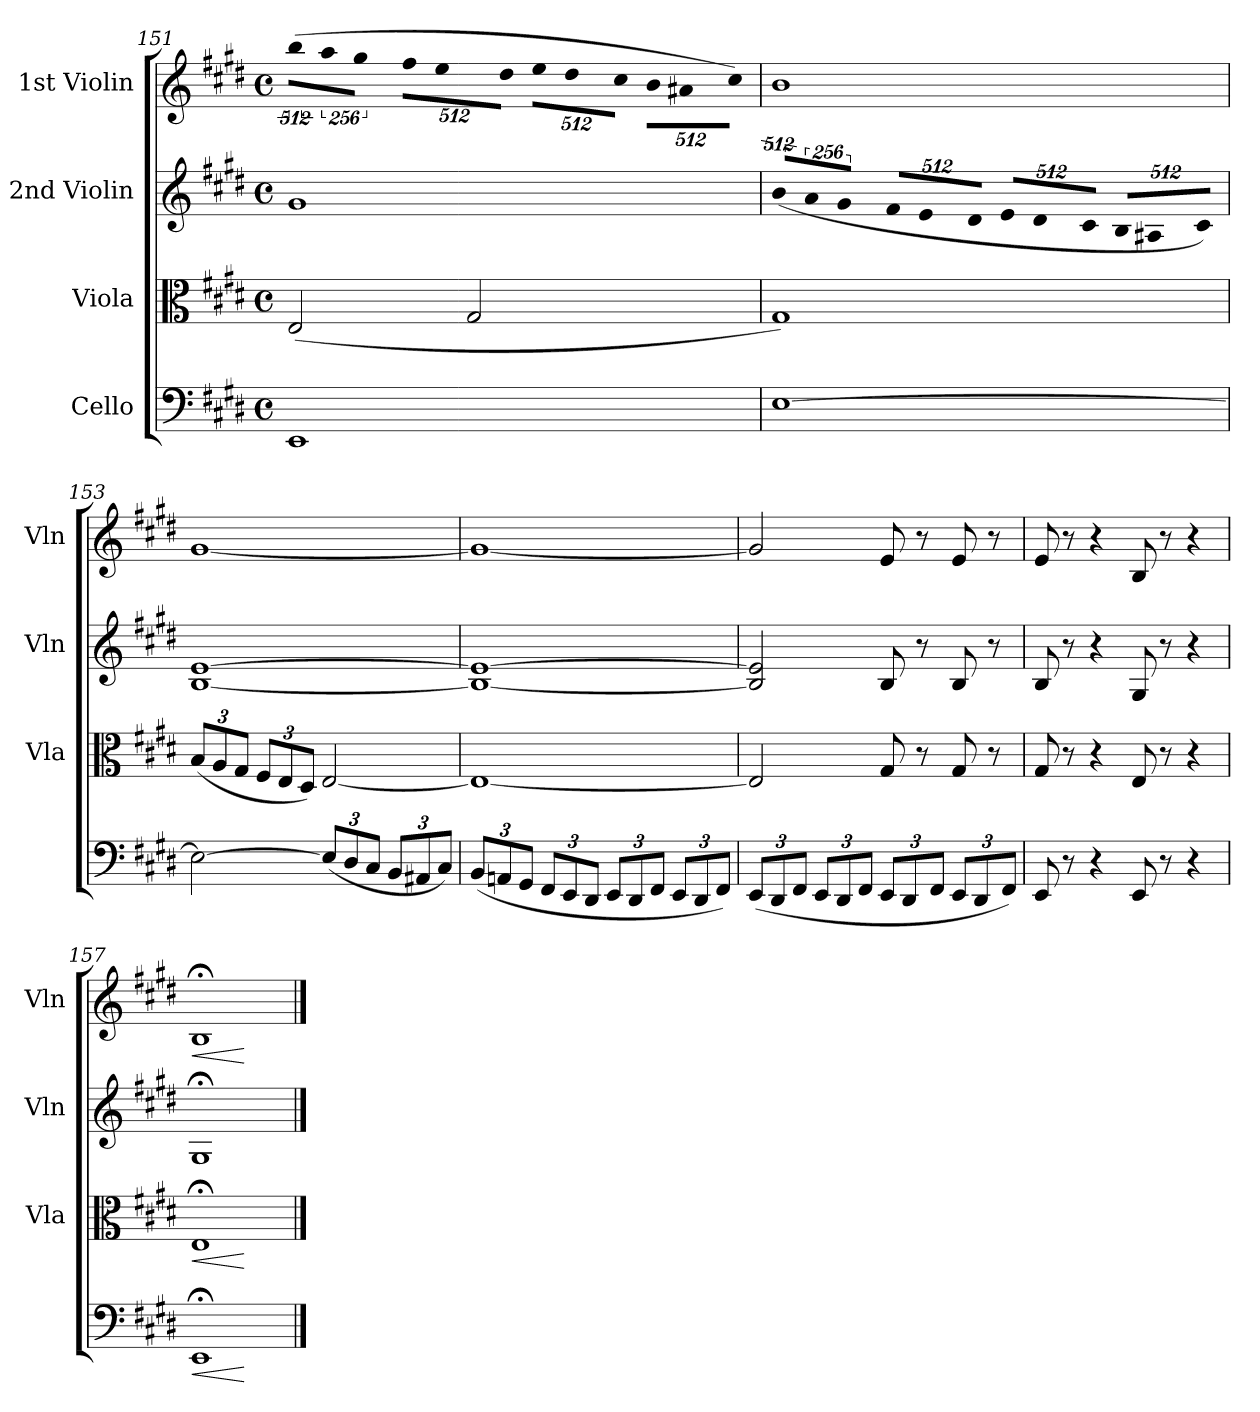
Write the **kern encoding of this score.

**kern	**dynam	**kern	**dynam	**kern	**kern	**dynam
*part4	*part4	*part3	*part3	*part2	*part1	*part1
*staff4	*staff4	*staff3	*staff3	*staff2	*staff1	*staff1
*I"Cello	*	*I"Viola	*	*I"2nd Violin	*I"1st Violin	*
*	*	*I'Vla	*	*I'Vln	*I'Vln	*
*clefF4	*	*clefC3	*	*clefG2	*clefG2	*
*k[f#c#g#d#]	*	*k[f#c#g#d#]	*	*k[f#c#g#d#]	*k[f#c#g#d#]	*
*E:	*	*E:	*	*E:	*E:	*
*M4/4	*	*M4/4	*	*M4/4	*M4/4	*
*met(c)	*	*met(c)	*	*met(c)	*met(c)	*
=151	=151	=151	=151	=151	=151	=151
!	!	!	!	!	!LO:N:vis=8	!
1EE	.	(2E/	.	1g#	(4096%341bb\L	.
!	!	!	!	!	!LO:N:vis=8	!
.	.	.	.	.	2048%171aa\	.
!	!	!	!	!	!LO:N:vis=8	!
.	.	.	.	.	4096%341gg#\J	.
!	!	!	!	!	!LO:N:vis=8	!
.	.	.	.	.	4096%341ff#\L	.
!	!	!	!	!	!LO:N:vis=8	!
.	.	.	.	.	2048%171ee\	.
!	!	!	!	!	!LO:N:vis=8	!
.	.	.	.	.	4096%341dd#\J	.
!	!	!	!	!	!LO:N:vis=8	!
.	.	2G#/	.	.	4096%341ee\L	.
!	!	!	!	!	!LO:N:vis=8	!
.	.	.	.	.	2048%171dd#\	.
!	!	!	!	!	!LO:N:vis=8	!
.	.	.	.	.	4096%341cc#\J	.
!	!	!	!	!	!LO:N:vis=8	!
.	.	.	.	.	4096%341b\L	.
!	!	!	!	!	!LO:N:vis=8	!
.	.	.	.	.	2048%171a#X\	.
!	!	!	!	!	!LO:N:vis=8	!
.	.	.	.	.	4096%341cc#\J)	.
!!LO:LB:g=z
=152	=152	=152	=152	=152	=152	=152
!	!	!	!	!LO:N:vis=8	!	!
[1E	.	1G#)	.	(4096%341b/L	1b	.
!	!	!	!	!LO:N:vis=8	!	!
.	.	.	.	2048%171a/	.	.
!	!	!	!	!LO:N:vis=8	!	!
.	.	.	.	4096%341g#/J	.	.
!	!	!	!	!LO:N:vis=8	!	!
.	.	.	.	4096%341f#/L	.	.
!	!	!	!	!LO:N:vis=8	!	!
.	.	.	.	2048%171e/	.	.
!	!	!	!	!LO:N:vis=8	!	!
.	.	.	.	4096%341d#/J	.	.
!	!	!	!	!LO:N:vis=8	!	!
.	.	.	.	4096%341e/L	.	.
!	!	!	!	!LO:N:vis=8	!	!
.	.	.	.	2048%171d#/	.	.
!	!	!	!	!LO:N:vis=8	!	!
.	.	.	.	4096%341c#/J	.	.
!	!	!	!	!LO:N:vis=8	!	!
.	.	.	.	4096%341B/L	.	.
!	!	!	!	!LO:N:vis=8	!	!
.	.	.	.	2048%171A#X/	.	.
!	!	!	!	!LO:N:vis=8	!	!
.	.	.	.	4096%341c#/J)	.	.
=153	=153	=153	=153	=153	=153	=153
2E\_	.	(12B/L	.	[1B [1e	[1g#	.
.	.	12A/	.	.	.	.
.	.	12G#/J	.	.	.	.
.	.	12F#/L	.	.	.	.
.	.	12E/	.	.	.	.
.	.	12D#/J)	.	.	.	.
(<12E/L]	.	[2E/	.	.	.	.
12D#/	.	.	.	.	.	.
12C#/J	.	.	.	.	.	.
12BB/L	.	.	.	.	.	.
12AA#X/	.	.	.	.	.	.
12C#/J)	.	.	.	.	.	.
=154	=154	=154	=154	=154	=154	=154
(12BB/L	.	1E_	.	1B_ 1e_	1g#_	.
12AAn/	.	.	.	.	.	.
12GG#/J	.	.	.	.	.	.
12FF#/L	.	.	.	.	.	.
12EE/	.	.	.	.	.	.
12DD#/J	.	.	.	.	.	.
12EE/L	.	.	.	.	.	.
12DD#/	.	.	.	.	.	.
12FF#/J	.	.	.	.	.	.
12EE/L	.	.	.	.	.	.
12DD#/	.	.	.	.	.	.
12FF#/J)	.	.	.	.	.	.
=155	=155	=155	=155	=155	=155	=155
(12EE/L	.	2E/]	.	2B/] 2e/]	2g#/]	.
12DD#/	.	.	.	.	.	.
12FF#/J	.	.	.	.	.	.
12EE/L	.	.	.	.	.	.
12DD#/	.	.	.	.	.	.
12FF#/J	.	.	.	.	.	.
12EE/L	.	8G#/	.	8B/	8e/	.
12DD#/	.	.	.	.	.	.
.	.	8r	.	8r	8r	.
12FF#/J	.	.	.	.	.	.
12EE/L	.	8G#/	.	8B/	8e/	.
12DD#/	.	.	.	.	.	.
.	.	8r	.	8r	8r	.
12FF#/J)	.	.	.	.	.	.
=156	=156	=156	=156	=156	=156	=156
8EE/	.	8G#/	.	8B/	8e/	.
8r	.	8r	.	8r	8r	.
4r	.	4r	.	4r	4r	.
8EE/	.	8E/	.	8G#/	8B/	.
8r	.	8r	.	8r	8r	.
4r	.	4r	.	4r	4r	.
=157	=157	=157	=157	=157	=157	=157
!	!LO:HP:b	!	!	!	!	!
!	!LO:HP:n=1:b	!	!LO:HP:b	!	!	!LO:HP:b
1EE;<	< >	1E;<	<	1G#;<	1B;<	<
.	[ ]	.	[	.	.	[
==	==	==	==	==	==	==
*-	*-	*-	*-	*-	*-	*-
